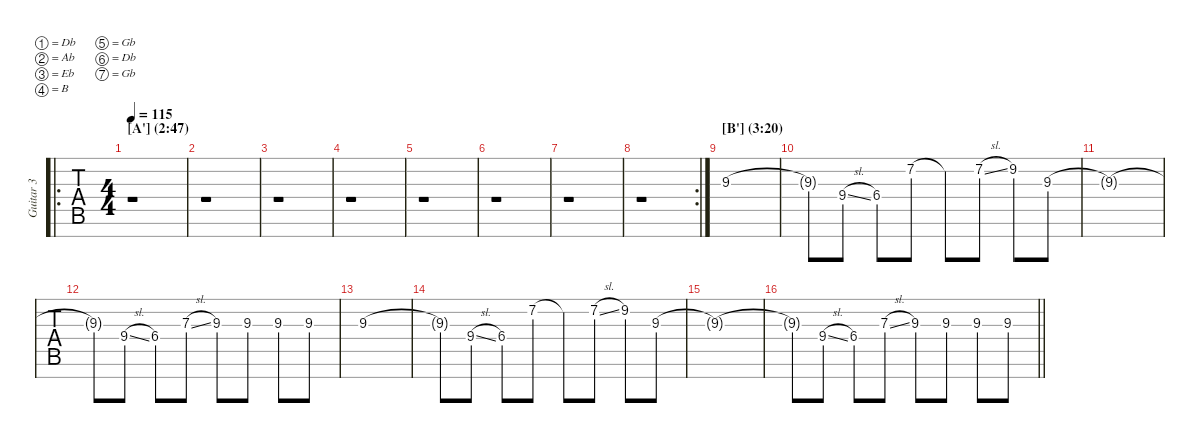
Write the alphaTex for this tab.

\defaultSystemsLayout 2
\hideDynamics
\bracketExtendMode nobrackets
\multiTrackTrackNamePolicy allsystems
\firstSystemTrackNameMode fullname
\otherSystemsTrackNameMode fullname
\otherSystemsTrackNameOrientation horizontal
\track ("Guitar 3" "Gtr. 3") {instrument overdrivenguitar}
\staff {tabs}
\tuning (Db4 Ab3 Eb3 B2 Gb2 Db2 Gb1)
\ro
\ts (4 4)
\section ("" "[A'] (2:47)")
\scale
1.00155
\tempo 115
\accidentals auto
\clef g2
\ottava regular
\simile none
\ks c
r.1{dy mf} |
\scale
1.00114 r.1 |
r.1 |
\scale
0.997308 r.1 |
r.1 |
\scale
1.00269 r.1 |
\scale
1.00077 r.1 |
\rc 2
\scale
0.99654 r.1 |
\section ("" "[B'] (3:20)")
\scale
1.00135 9.3.1 |
\scale
0.998654 9.3{t}.8 9.4{sl acc #}.8 6.4.8 7.2{acc #}.8 7.2{t acc #}.8 7.2{sl acc #}.8 9.2.8 9.3.8 |
\scale
1.00135 9.3{t}.1 |
\scale
0.998654 9.3{t}.8 9.4{sl acc #}.8 6.4.8 7.3{sl acc #}.8 9.3.8 9.3.8 9.3.8 9.3.8 |
\scale
1.00135 9.3.1 |
\scale
0.998654 9.3{t}.8 9.4{sl acc #}.8 6.4.8 7.2{acc #}.8 7.2{t acc #}.8 7.2{sl acc #}.8 9.2.8 9.3.8 |
\scale
1.00155 9.3{t}.1 |
\scale
0.998452
\barLineRight lightlight
9.3{t}.8 9.4{sl acc #}.8 6.4.8 7.3{sl acc #}.8 9.3.8 9.3.8 9.3.8 9.3.8
